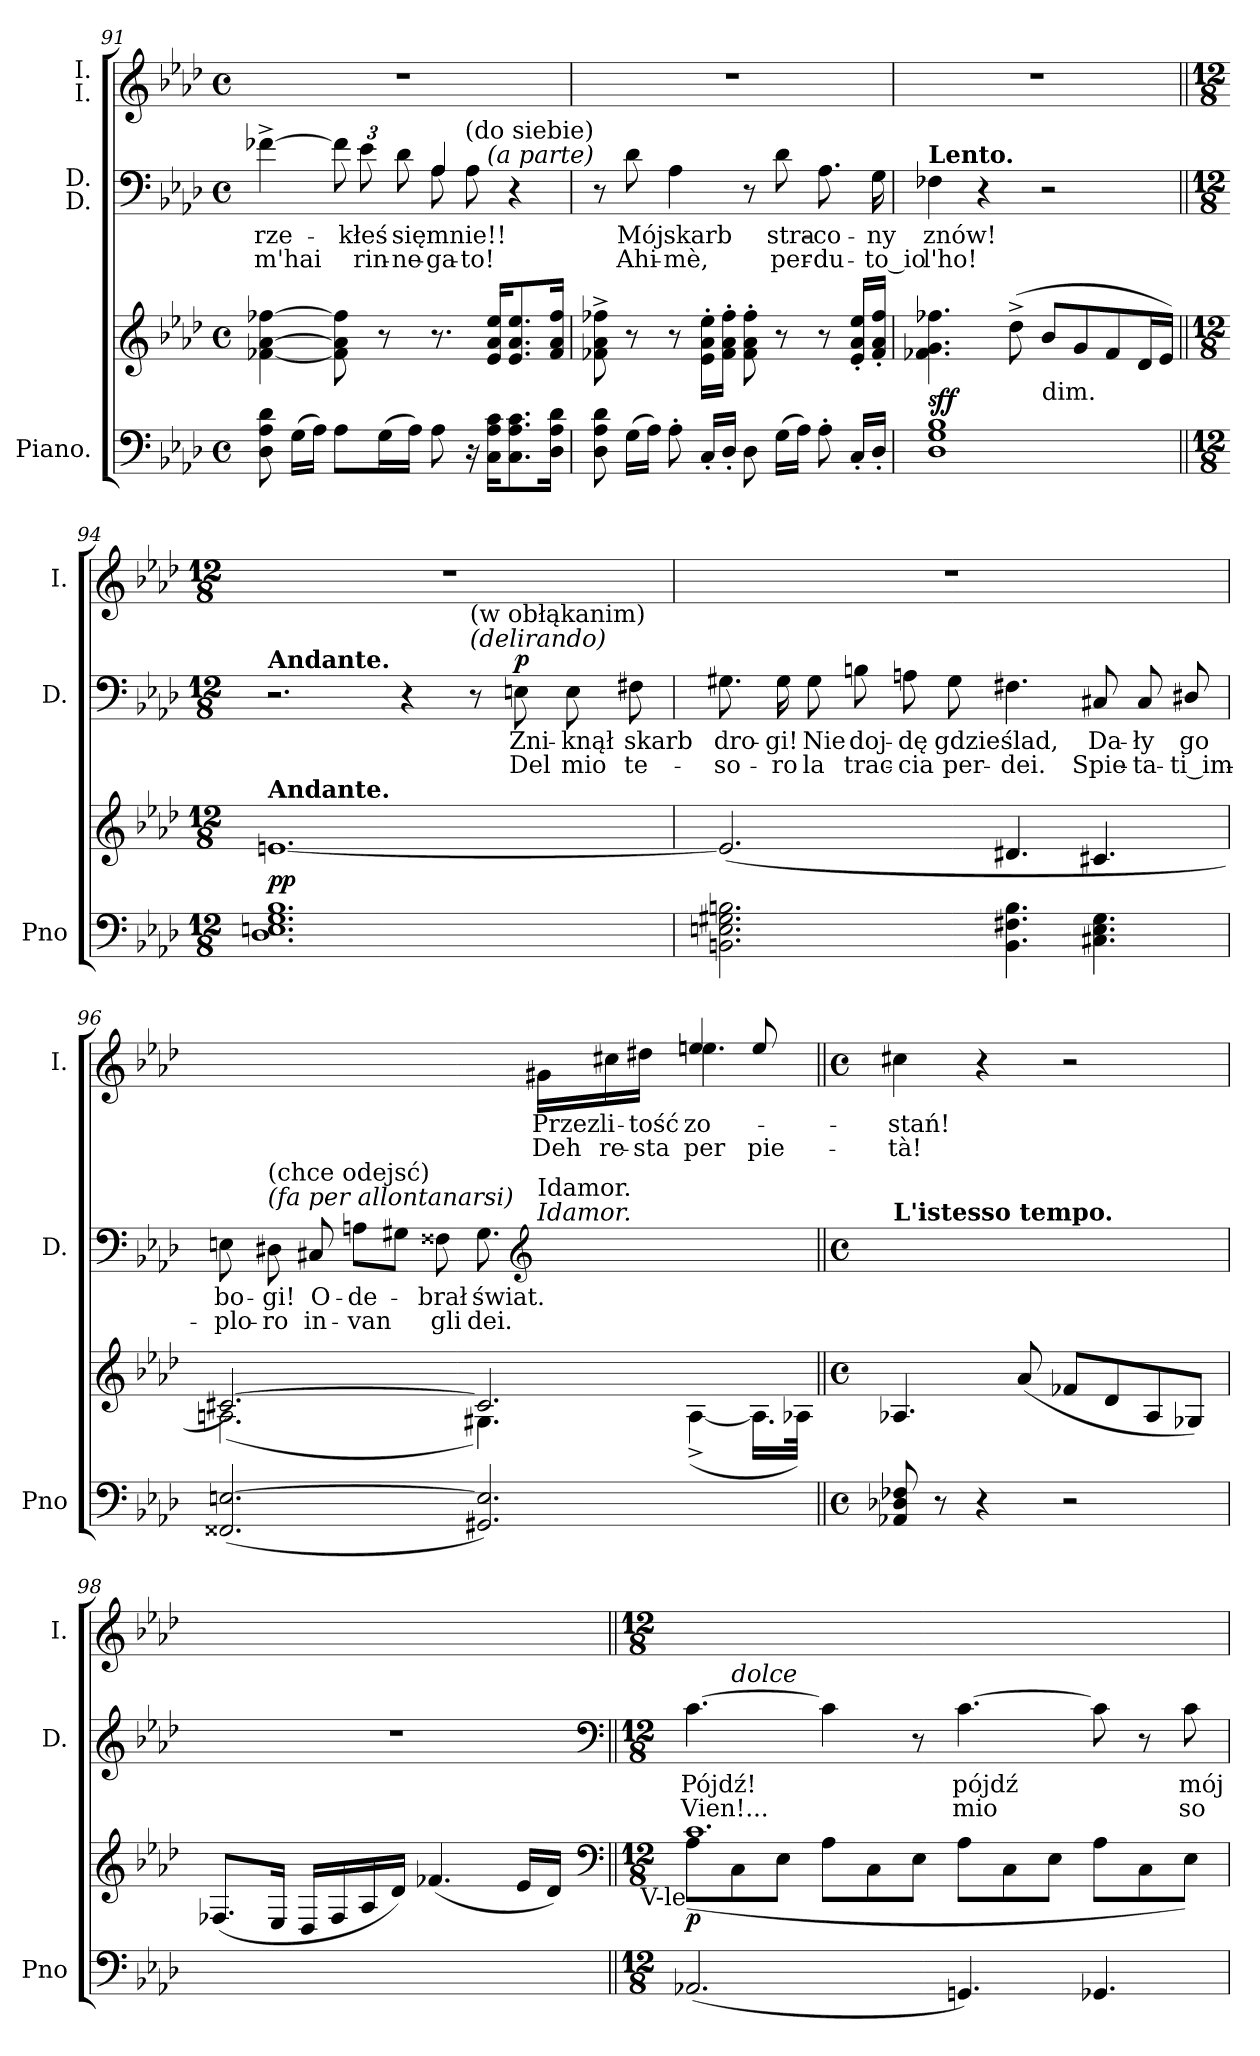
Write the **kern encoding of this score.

**kern	**kern	**dynam	**kern	**text	**text	**dynam	**kern	**text	**text
*part3	*part3	*part3	*part2	*part2	*part2	*part2	*part1	*part1	*part1
*staff4	*staff3	*staff3/4	*staff2	*staff2	*staff2	*staff2	*staff1	*staff1	*staff1
*I"Piano.	*	*	*I"D.\nD.	*	*	*	*I"I.\nI.	*	*
*I'Pno	*	*	*I'D.	*	*	*	*I'I.	*	*
*clefF4	*clefG2	*	*clefF4	*	*	*	*clefG2	*	*
*	*	*	*	*	*	*	*ITrd8c12	*	*
*k[b-e-a-d-]	*k[b-e-a-d-]	*	*k[b-e-a-d-]	*	*	*	*k[b-e-a-d-]	*	*
*M4/4	*M4/4	*	*M4/4	*	*	*	*M4/4	*	*
*met(c)	*met(c)	*	*met(c)	*	*	*	*met(c)	*	*
=91	=91	=91	=91	=91	=91	=91	=91	=91	=91
*	*	*	*^	*	*	*	*	*	*
8D-\ 8A-\ 8d-\	[4f-X\ [4a-\ [4ff-X\	.	[4f-X^\	2ryy	-rze-	m'hai	.	1r	.	.
(16G\LL	.	.	.	.	.	.	.	.	.	.
16A-\JJ)	.	.	.	.	.	.	.	.	.	.
*	*	*	*Xbrackettup	*	*	*	*	*	*	*
8A-\L	8f-]\ 8a-]\ 8ff-]\	.	12f-\]	.	.	.	.	.	.	.
.	.	.	12e-\	.	-kłeś	rin-	.	.	.	.
(16G\L	8r	.	.	.	.	.	.	.	.	.
.	.	.	12d-\	.	się	-ne-	.	.	.	.
16A-\JJ)	.	.	.	.	.	.	.	.	.	.
8A-\	8.r	.	8A-\	4A-/	mnie!!	-ga-	.	.	.	.
16r	.	.	8A-\	.	.	-to!	.	.	.	.
16C\ 16A-\ 16c\KL	16e-/ 16a-/ 16ee-/KL	.	.	.	.	.	.	.	.	.
8.C\ 8.A-\ 8.c\	8.e-/ 8.a-/ 8.ee-/	.	4r	4ryy	.	.	.	.	.	.
16D-\ 16A-\ 16d-\Jk	16f-/ 16a-/ 16ff-/Jk	.	.	.	.	.	.	.	.	.
*	*	*	*v	*v	*	*	*	*	*	*
=92	=92	=92	=92	=92	=92	=92	=92	=92	=92
!	!	!	!LO:TX:a:i:rj:t=(a parte)	!	!	!	!	!	!
!	!	!	!LO:TX:a:rj:t=(do siebie)	!	!	!	!	!	!
8D-\ 8A-\ 8d-\	8f-X^\ 8a-^\ 8ff-X^\	.	8r	.	.	.	1r	.	.
(16G\LL	8r	.	8d-\	Mój	Ahi-	.	.	.	.
16A-\JJ)	.	.	.	.	.	.	.	.	.
8A-'\	8r	.	4A-\	skarb	-mè,	.	.	.	.
16C'/LL	16e-'\ 16a-'\ 16ee-'\LL	.	.	.	.	.	.	.	.
16D-'/JJ	16f-'\ 16a-'\ 16ff-'\JJ	.	.	.	.	.	.	.	.
8D-\	8f-'\ 8a-'\ 8ff-'\	.	8r	.	.	.	.	.	.
(16G\LL	8r	.	8d-\	stra-	per-	.	.	.	.
16A-\JJ)	.	.	.	.	.	.	.	.	.
8A-'\	8r	.	8.A-\	-co-	-du-	.	.	.	.
16C'/LL	16e-'/ 16a-'/ 16ee-'/LL	.	.	.	.	.	.	.	.
16D-'/JJ	16f-'/ 16a-'/ 16ff-'/JJ	.	16G\	-ny	-to_io	.	.	.	.
=93	=93	=93	=93	=93	=93	=93	=93	=93	=93
!	!	!	!LO:TX:a:B:t=Lento.	!	!	!	!	!	!
1D- 1G 1B-	4.f-X\ 4.g\ 4.ff-X\	sff	4F-X\	znów!	l'ho!	.	1r	.	.
.	.	.	4r	.	.	.	.	.	.
.	(8dd-^\	.	.	.	.	.	.	.	.
!	!LO:TX:c:t=dim.	!	!	!	!	!	!	!	!
.	8b-/L	.	2r	.	.	.	.	.	.
.	8g/	.	.	.	.	.	.	.	.
.	8f-/	.	.	.	.	.	.	.	.
.	16d-/L	.	.	.	.	.	.	.	.
.	16e-/JJ)	.	.	.	.	.	.	.	.
=94||	=94||	=94||	=94||	=94||	=94||	=94||	=94||	=94||	=94||
*M12/8	*M12/8	*	*M12/8	*	*	*	*M12/8	*	*
!	!	!	!LO:TX:a:B:t=Andante.	!	!	!	!	!	!
!	!LO:TX:a:B:t=Andante.	!	!	!	!	!	!	!	!
1.D- 1.En 1.G 1.B-	[1.en	pp	2.r	.	.	.	1.r	.	.
.	.	.	4r	.	.	.	.	.	.
!	!	!	!LO:TX:a:i:t=(delirando)	!	!	!	!	!	!
!	!	!	!LO:TX:a:t=(w obłąkanim)	!	!	!	!	!	!
.	.	.	8r	.	.	.	.	.	.
!	!	!	!	!	!	!LO:DY:a	!	!	!
.	.	.	8En\	Zni-	Del	p	.	.	.
.	.	.	8E\	-knął	mio	.	.	.	.
.	.	.	8F#X\	skarb	te-	.	.	.	.
=95	=95	=95	=95	=95	=95	=95	=95	=95	=95
2.BBn\ 2.En\ 2.G#X\ 2.Bn\	(2.e/]	.	8.G#X\	dro-	-so-	.	1.r	.	.
.	.	.	16G#\	-gi!	-ro	.	.	.	.
.	.	.	8G#\	Nie	la	.	.	.	.
.	.	.	8Bn\	doj-	trac-	.	.	.	.
.	.	.	8An\	-dę	-cia	.	.	.	.
.	.	.	8G#\	gdzie	per-	.	.	.	.
4.BB\ 4.F#X\ 4.B\	4.d#X/	.	4.F#X\	ślad,	-dei.	.	.	.	.
4.C#X\ 4.E\ 4.G#\	4.c#X/	.	8C#X/	Da-	Spie-	.	.	.	.
.	.	.	8C#/	-ły	-ta-	.	.	.	.
.	.	.	8D#X/	go	-ti_im-	.	.	.	.
=96	=96	=96	=96	=96	=96	=96	=96	=96	=96
*	*^	*	*	*	*	*	*^	*	*
(2.FF##X/ [2.En/	[2.c#X/)	(2.An\	.	8En\	bo-	-plo-	.	2ryy	2.ryy	.	.
!	!	!	!	!LO:TX:a:i:t=(fa per allontanarsi)	!	!	!	!	!	!	!
!	!	!	!	!LO:TX:a:t=(chce odejsć)	!	!	!	!	!	!	!
.	.	.	.	8D#X\	-gi!	-ro	.	.	.	.	.
.	.	.	.	8C#X/	O-	in-	.	.	.	.	.
.	.	.	.	8An\L	-de-	-van	.	.	.	.	.
.	.	.	.	8G#X\J	.	.	.	4ryy	.	.	.
.	.	.	.	8F##X\	-brał	gli	.	.	.	.	.
2.GG#X/ 2.E]/)	2.c#/]	4.G#X\)	.	8.G#\	świat.	dei.	.	8.ryy	4.ryy	.	.
*	*	*	*	*clefG2	*	*	*	*	*	*	*
!	!	!	!	!LO:TX:a:i:t=Idamor.	!	!	!	!	!	!	!
!	!	!	!	!LO:TX:a:t=Idamor.	!	!	!	!	!	!	!
.	.	.	.	16ryy	.	.	.	16G#X\LL	.	Przez	Deh
.	.	.	.	2ryy	.	.	.	16c#X\	.	li-	re-
.	.	.	.	.	.	.	.	16d#X\JJ	.	-tość	-sta
.	.	([4A^\	.	.	.	.	.	4en/	4.en\	zo-	per
.	.	16.A\LL]	.	.	.	.	.	8e/	.	.	pie-
.	.	32A-X\JJk)	.	.	.	.	.	.	.	.	.
*	*v	*v	*	*	*	*	*	*v	*v	*	*
=97||	=97||	=97||	=97||	=97||	=97||	=97||	=97||	=97||	=97||
*M4/4	*M4/4	*	*M4/4	*	*	*	*M4/4	*	*
*met(c)	*met(c)	*	*met(c)	*	*	*	*met(c)	*	*
*	*^	*	*	*	*	*	*	*	*
!	!	!	!	!LO:TX:a:B:t=L'istesso tempo.	!	!	!	!	!	!
!	!LO:TX:a:t=Cl. bass.	!	!	!	!	!	!	!	!	!
!	!LO:TX:a:B:t=L'istesso tempo.	!	!	!	!	!	!	!	!	!
*	*v	*v	*	*	*	*	*	*	*	*
8AA-X/ 8D-X/ 8F-X/	4.A-X/	.	1ryy	.	.	.	4c#X\	-stań!	-tà!
8r	.	.	.	.	.	.	.	.	.
4r	.	.	.	.	.	.	4r	.	.
.	(>8a-/	.	.	.	.	.	.	.	.
2r	8f-X/L	.	.	.	.	.	2r	.	.
.	8d-/	.	.	.	.	.	.	.	.
.	8A-/	.	.	.	.	.	.	.	.
.	8G-X/J)	.	.	.	.	.	.	.	.
=98	=98	=98	=98	=98	=98	=98	=98	=98	=98
1ryy	(8.F-X/L	.	1r	.	.	.	1ryy	.	.
.	16E-/Jk	.	.	.	.	.	.	.	.
.	16D-/LL	.	.	.	.	.	.	.	.
.	16F-/	.	.	.	.	.	.	.	.
.	16A-/	.	.	.	.	.	.	.	.
.	16d-/JJ)	.	.	.	.	.	.	.	.
.	(4.f-X/	.	.	.	.	.	.	.	.
.	16e-/LL	.	.	.	.	.	.	.	.
.	16d-/JJ)	.	.	.	.	.	.	.	.
*	*clefF4	*	*clefF4	*	*	*	*	*	*
=99||	=99||	=99||	=99||	=99||	=99||	=99||	=99||	=99||	=99||
*M12/8	*M12/8	*	*M12/8	*	*	*	*M12/8	*	*
*	*^	*	*	*	*	*	*	*	*
!	!	!	!	!LO:TX:a:i:t=Djares (rivolgendo la parola al bastone,su cui si apooggia).	!	!	!	!	!	!
!	!	!	!	!LO:TX:a:t=Dżares.	!	!	!	!	!	!
!	!	!	!	!LO:TX:a:B:t=L'istesso tempo.	!	!	!	!	!	!
!	!LO:TX:b:rj:t=V-le	!	!	!	!	!	!	!	!	!
*	*	*	*	*^	*	*	*	*	*	*
(2.AA-X/	1.c	(8A-\L	p	[4.c\	8ryy	Pójdź!	Vien!...	.	1.ryy	.	.
!	!	!	!	!	!LO:TX:a:i:t=dolce	!	!	!	!	!	!
.	.	8C\	.	.	1ryy	.	.	.	.	.	.
.	.	8E-\J	.	.	.	.	.	.	.	.	.
.	.	8A-\L	.	4c\]	.	.	.	.	.	.	.
.	.	8C\	.	.	.	.	.	.	.	.	.
.	.	8E-\J	.	8r	.	.	.	.	.	.	.
4.GGn/)	.	8A-\L	.	[4.c\	.	pójdź	mio	.	.	.	.
.	.	8C\	.	.	.	.	.	.	.	.	.
.	.	8E-\J	.	.	.	.	.	.	.	.	.
4.GG-X/	.	8A-\L	.	8c\]	4.ryy	.	.	.	.	.	.
.	.	8C\	.	8r	.	.	.	.	.	.	.
.	.	8E-\J)	.	8c\	.	mój	so-	.	.	.	.
*	*v	*v	*	*	*	*	*	*	*	*	*
*	*	*	*v	*v	*	*	*	*	*	*
=	=	=	=	=	=	=	=	=	=
*-	*-	*-	*-	*-	*-	*-	*-	*-	*-
